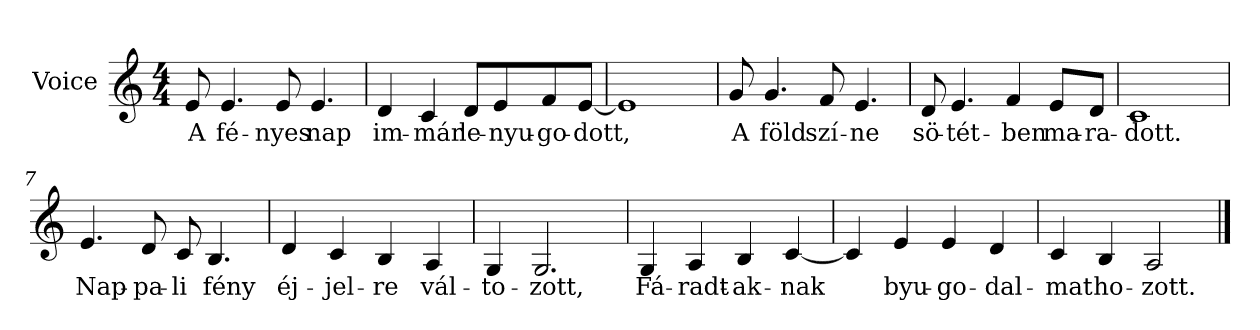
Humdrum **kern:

**kern	**text
*part1	*part1
*staff1	*staff1
*I"Voice	*
*clefG2	*
*k[]	*
*C:	*
*M4/4	*
=1	=1
8e/	A
4.e/	fé-
8e/	-nyes
4.e/	nap
=2	=2
4d/	im-
4c/	-már
8d/L	le-
8e/	-nyu-
8f/	-go-
[8e/J	-dott,
=3	=3
1e]	.
=4	=4
8g/	A
4.g/	föld
8f/	szí-
4.e/	-ne
=5	=5
8d/	sö-
4.e/	-tét-
4f/	-ben
8e/L	ma-
8d/J	-ra-
=6	=6
1c	-dott.
=7	=7
4.e/	Nap-
8d/	-pa-
8c/	-li
4.B/	fény
=8	=8
4d/	éj-
4c/	-jel-
4B/	-re
4A/	vál-
=9	=9
4G/	-to-
2.G/	-zott,
=10	=10
4G/	Fá-
4A/	-radt-
4B/	-ak-
[4c/	-nak
=11	=11
4c/]	.
4e/	byu-
4e/	-go-
4d/	-dal-
=12	=12
4c/	-mat
4B/	ho-
2A/	-zott.-
==	==
*-	*-
